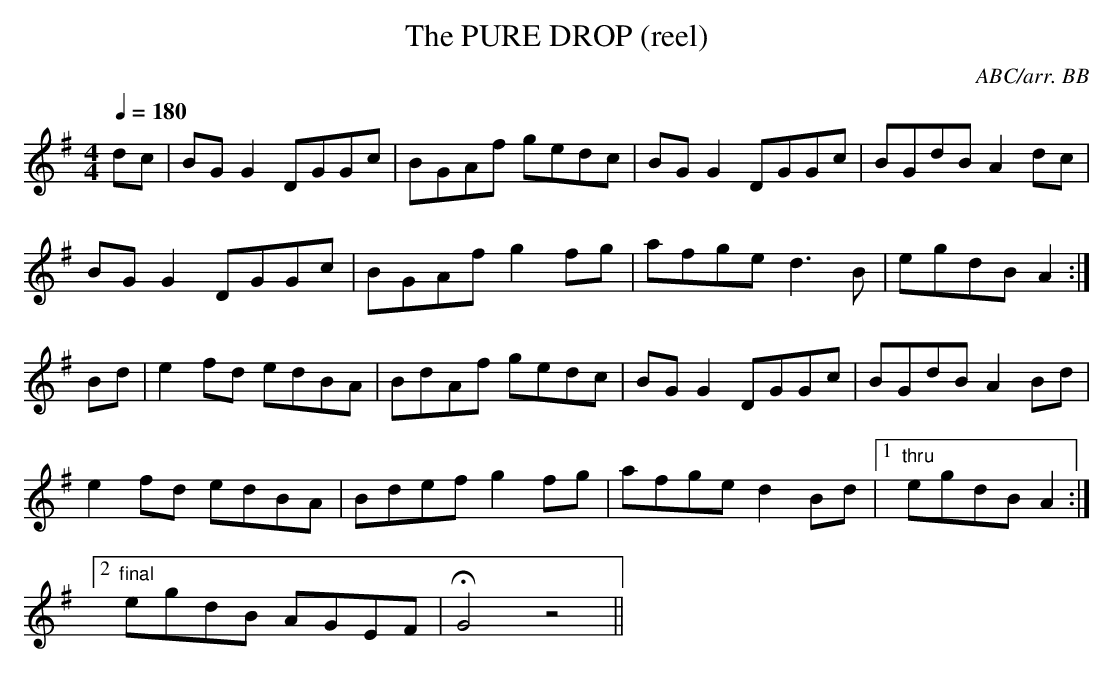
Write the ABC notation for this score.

X:1
T:PURE DROP (reel), The
C:ABC/arr. BB
Q:1/4=180
L:1/8
M:4/4
K:G
dc|BGG2 DGGc|BGAf gedc|BGG2 DGGc|BGdB A2dc|
BGG2 DGGc|BGAf g2fg|afge d3B|egdB A2 :|
Bd|e2fd edBA|BdAf gedc|BGG2 DGGc|BGdB A2Bd|
e2fd edBA|Bdef g2fg|afge d2Bd|1 "thru"egdB A2 :|
[2 "final"egdB AGEF|HG4z4||
